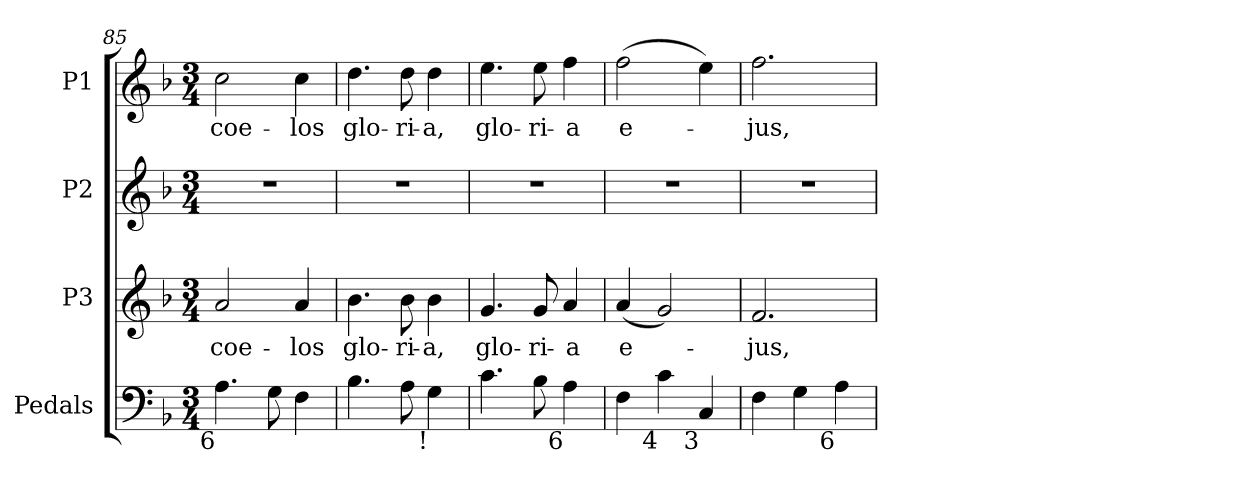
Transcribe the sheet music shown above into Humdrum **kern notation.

**kern	**kern	**text	**kern	**kern	**text
*part4	*part3	*part3	*part2	*part1	*part1
*staff4	*staff3	*staff3	*staff2	*staff1	*staff1
*I"Pedals	*I"P3	*	*I"P2	*I"P1	*
*I'Ped.	*	*	*	*	*
*clefF4	*clefG2	*	*clefG2	*clefG2	*
*k[b-]	*k[b-]	*	*k[b-]	*k[b-]	*
*F:	*F:	*	*F:	*F:	*
*M3/4	*M3/4	*	*M3/4	*M3/4	*
=85	=85	=85	=85	=85	=85
!	!	!LO:LY:b:color=#000000	!LO:N:vis=1	!	!
!LO:TX:b:rj:t=6	!	!	!	!	!
!	!	!	!	!	!LO:LY:b:color=#000000
4.Ai\	2ai/	coe-	2.r	2cci\	coe-
8Gi\	.	.	.	.	.
!	!	!LO:LY:b:color=#000000	!	!	!
!	!	!	!	!	!LO:LY:b:color=#000000
4Fi\	4ai/	-los	.	4cci\	-los
=86	=86	=86	=86	=86	=86
!	!	!LO:LY:b:color=#000000	!LO:N:vis=1	!	!
!	!	!	!	!	!LO:LY:b:color=#000000
4.B-i\	4.b-i\	glo-	2.r	4.ddi\	glo-
!	!	!LO:LY:b:color=#000000	!	!	!
!	!	!	!	!	!LO:LY:b:color=#000000
8Ai\	8b-i\	-ri-	.	8ddi\	-ri-
!	!	!LO:LY:b:color=#000000	!	!	!
!LO:TX:b:rj:t=!	!	!	!	!	!
!	!	!	!	!	!LO:LY:b:color=#000000
4Gi\	4b-i\	-a,	.	4ddi\	-a,
=87	=87	=87	=87	=87	=87
!	!	!LO:LY:b:color=#000000	!LO:N:vis=1	!	!
!	!	!	!	!	!LO:LY:b:color=#000000
4.ci\	4.gi/	glo-	2.r	4.eei\	glo-
!	!	!LO:LY:b:color=#000000	!	!	!
!	!	!	!	!	!LO:LY:b:color=#000000
8B-i\	8gi/	-ri-	.	8eei\	-ri-
!	!	!LO:LY:b:color=#000000	!	!	!
!LO:TX:b:rj:t=6	!	!	!	!	!
!	!	!	!	!	!LO:LY:b:color=#000000
4Ai\	4ai/	-a	.	4ffi\	-a
=88	=88	=88	=88	=88	=88
!	!	!LO:LY:b:color=#000000	!LO:N:vis=1	!	!
!	!	!	!	!	!LO:LY:b:color=#000000
4Fi\	(4ai/	e-	2.r	(2ffi\	e-
!LO:TX:b:rj:t=4	!	!	!	!	!
4ci\	2gi/)	.	.	.	.
!LO:TX:b:rj:t=3	!	!	!	!	!
4Ci/	.	.	.	4eei\)	.
=89	=89	=89	=89	=89	=89
!	!	!LO:LY:b:color=#000000	!LO:N:vis=1	!	!
!	!	!	!	!	!LO:LY:b:color=#000000
4Fi\	2.fi/	-jus,	2.r	2.ffi\	-jus,
4Gi\	.	.	.	.	.
!LO:TX:b:rj:t=6	!	!	!	!	!
4Ai\	.	.	.	.	.
=	=	=	=	=	=
*-	*-	*-	*-	*-	*-
